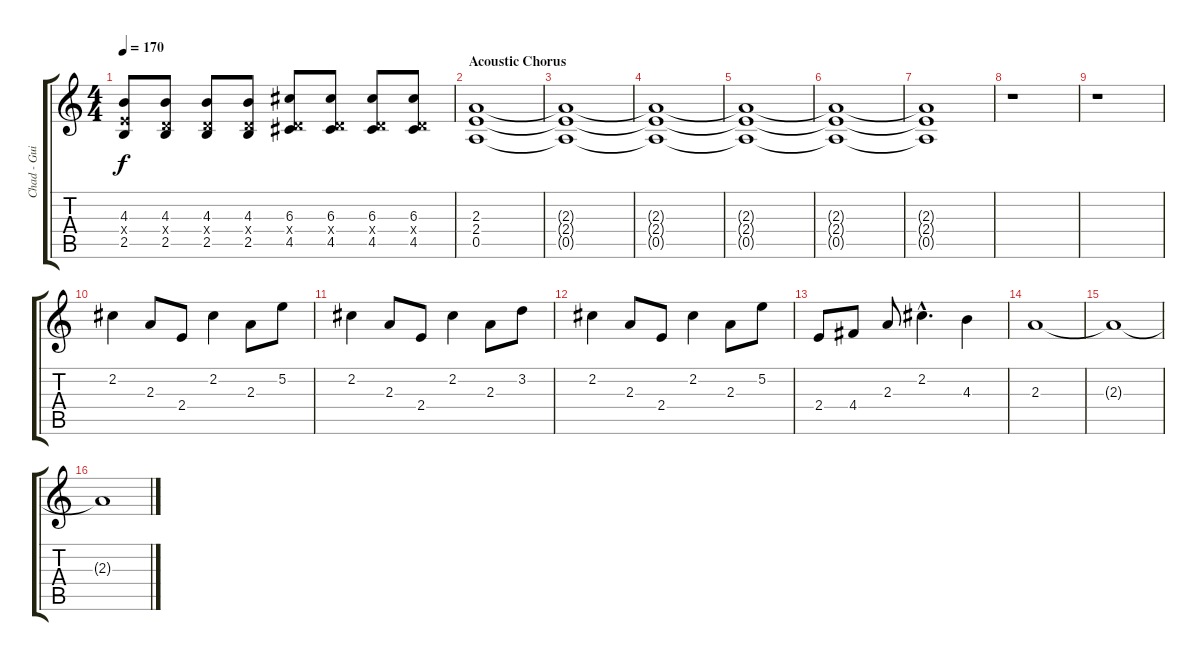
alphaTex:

\track ("Chad - Guitar" "Chad - Gui") {instrument distortionguitar}
\staff {score tabs}
\tuning (E4 B3 G3 D3 A2 E2) {hide}
\ts (4 4)
\tempo 170
\clef g2
\ks c
(4.3 2.4{x} 2.5).8{dy f} (4.3 0.4{x} 2.5).8 (4.3 0.4{x} 2.5).8 (4.3 0.4{x} 2.5).8 (6.3 0.4{x} 4.5).8 (6.3 0.4{x} 4.5).8 (6.3 0.4{x} 4.5).8 (6.3 0.4{x} 4.5).8 |
\section ("" "Acoustic Chorus")
(2.3 2.4 0.5).1 |
(2.3{t} 2.4{t} 0.5{t}).1 |
(2.3{t} 2.4{t} 0.5{t}).1 |
(2.3{t} 2.4{t} 0.5{t}).1 |
(2.3{t} 2.4{t} 0.5{t}).1 |
(2.3{t} 2.4{t} 0.5{t}).1 |
r.1 |
r.1 |
2.2.4 2.3.8 2.4.8 2.2.4 2.3.8 5.2.8 |
2.2.4 2.3.8 2.4.8 2.2.4 2.3.8 3.2.8 |
2.2.4 2.3.8 2.4.8 2.2.4 2.3.8 5.2.8 |
2.4.8 4.4.8 2.3.8 2.2{hac}.4{d} 4.3.4 |
2.3.1 |
2.3{t}.1 |
2.3{t}.1
